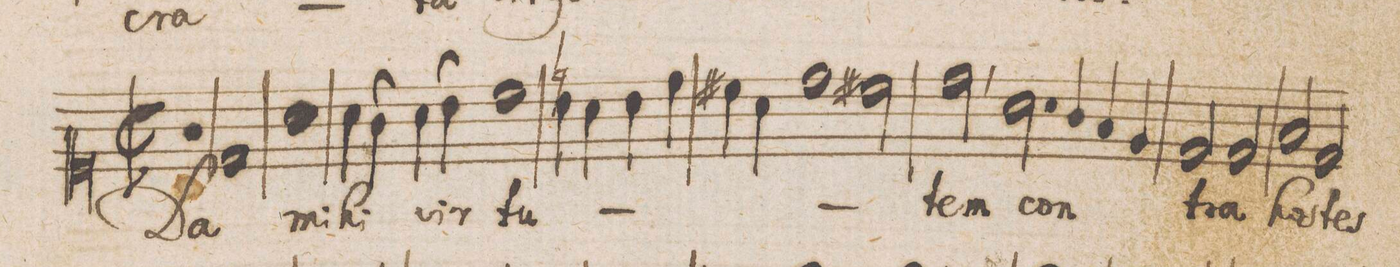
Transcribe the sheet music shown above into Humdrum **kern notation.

**kern	**text
*I"Canto.	*
*clefC1	*
*k[]	*
*met(C|)	*
*M2/1	*
*M2/1	*
*met(C|)	*
*mmet(c|)	*
1r	.
1d	Da
=35-	=35-
1a	mi-
4a\	-hi
(>4g\	.
4a\)	vir-
(>4b\	.
=36-	=36-
1cc)	-tu-
4bn\	.
4a\	.
4b\	.
4dd\	.
=37-	=37-
4cc#X\	.
4a\	.
1dd	.
2cc#X\	.
=38-	=38-
2dd,>\	-tem
2.a\	con-
4g/	.
4f/	.
4e/	.
=39-	=39-
2d/	.
2d/	-tra
2f/	hos-
2d/	-tes
=40-	=40-
*-	*-
